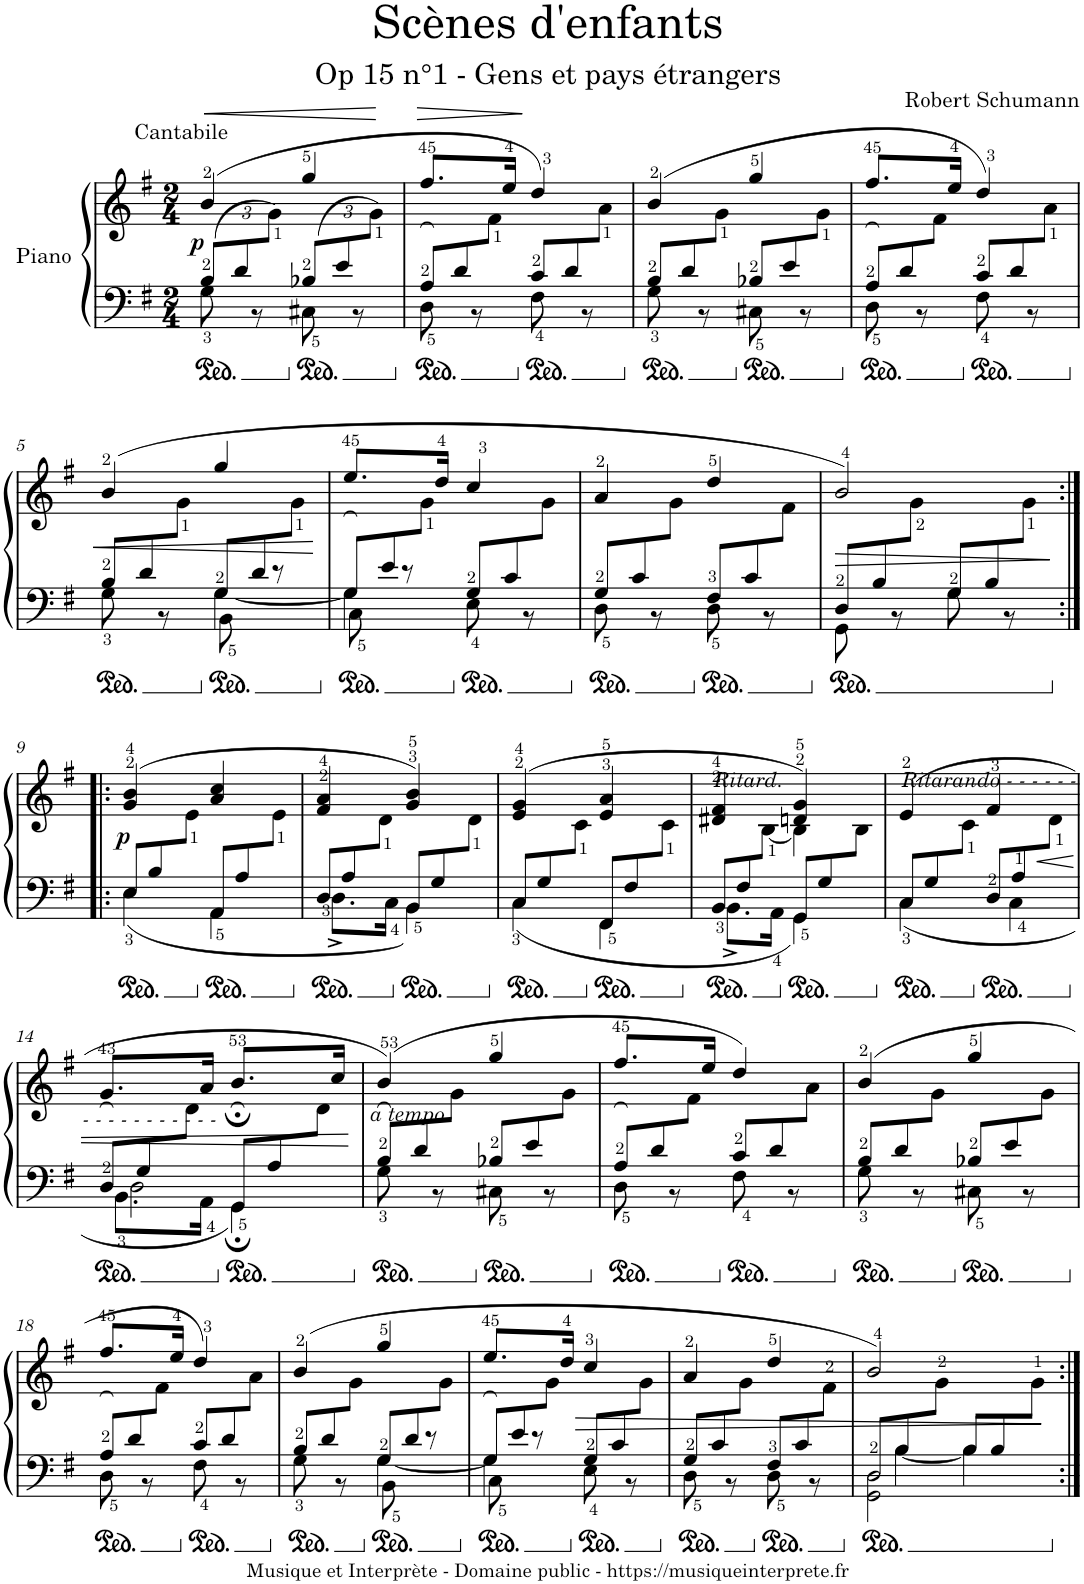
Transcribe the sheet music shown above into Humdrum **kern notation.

**kern	**kern	**dynam
*part1	*part1	*part1
*staff2	*staff1	*staff1/2
*I"Piano	*	*
*I'Pno	*	*
*clefF4	*clefG2	*
*k[f#]	*k[f#]	*
*M2/4	*M2/4	*
*ped	*	*
*Xbrackettup	*	*
=1	=1	=1
*^	*	*
!	!	!LO:TX:a:t=Cantabile	!
!	!	!	!LO:HP:b
*	*	*^	*
!	!	!	!	!LO:DY:n=1:b
(12B/L	8G\	(>4b/	6ryy	< p
12d/	.	.	.	.
.	8r	.	.	.
12ryy	.	.	12g\J)	.
*ped	*	*	*	*
*	*	*Xped	*	*
(12B-X/L	8C#X\	4gg/	6ryy	.
12e/	.	.	.	.
.	8r	.	.	.
12ryy	.	.	12g\J)	.
*v	*v	*	*	*
*	*v	*v	*
.	.	[
=2	=2	=2
*ped	*	*
*^	*	*
*	*	*Xped	*
!	!	!	!LO:HP:b
*	*	*^	*
(12A/L	8D\	8.ff#/L	6ryy	>
12d/	.	.	.	.
.	8r	.	.	.
12ryy	.	.	12f#\J)	.
.	.	16ee/Jk	.	.
*ped	*	*	*	*
*	*	*Xped	*	*
(12c/L	8F#\	4dd/)	6ryy	]
12d/	.	.	.	.
.	8r	.	.	.
12ryy	.	.	12a\J)	.
=3	=3	=3	=3	=3
*ped	*	*	*	*
*	*	*Xped	*	*
(12B/L	8G\	(>4b/	6ryy	.
12d/	.	.	.	.
.	8r	.	.	.
12ryy	.	.	12g\J)	.
*ped	*	*	*	*
*	*	*Xped	*	*
(12B-X/L	8C#X\	4gg/	6ryy	.
12e/	.	.	.	.
.	8r	.	.	.
12ryy	.	.	12g\J)	.
=4	=4	=4	=4	=4
*ped	*	*	*	*
*	*	*Xped	*	*
(12A/L	8D\	8.ff#/L	6ryy	.
12d/	.	.	.	.
.	8r	.	.	.
12ryy	.	.	12f#\J)	.
.	.	16ee/Jk	.	.
*ped	*	*	*	*
*	*	*Xped	*	*
(12c/L	8F#\	4dd/)	6ryy	.
12d/	.	.	.	.
.	8r	.	.	.
12ryy	.	.	12a\J)	.
*v	*v	*	*	*
!!LO:LB:g=z	!!
=5	=5	=5	=5
*ped	*	*	*
*^	*	*	*
*	*^	*	*	*
*	*	*	*Xped	*	*
!	!	!	!	!	!LO:HP:b
(12B/L	8G\	4ryy	(>4b/	6ryy	<
12d/	.	.	.	.	.
.	8r	.	.	.	.
12ryy	.	.	.	12g\J)	.
*ped	*	*	*	*	*
*	*	*	*Xped	*	*
(12G/L	8BB\	[4G\	4gg/	6ryy	.
12d/	.	.	.	.	.
.	8r	.	.	.	.
12ryy	.	.	.	12g\J)	.
*v	*v	*v	*	*	*
*	*v	*v	*
.	.	[
=6	=6	=6
*ped	*	*
*^	*	*
*	*^	*	*
*	*	*	*Xped	*
*	*	*	*^	*
(12G/L	8C\	4G\]	8.ee/L	6ryy	.
12e/	.	.	.	.	.
.	8r	.	.	.	.
12ryy	.	.	.	12g\J)	.
.	.	.	16dd/Jk	.	.
*ped	*	*	*	*	*
*	*	*	*Xped	*	*
(12G/L	8E\	4ryy	4cc/	6ryy	.
12c/	.	.	.	.	.
.	8r	.	.	.	.
12ryy	.	.	.	12g\J)	.
*v	*v	*v	*	*	*
=7	=7	=7	=7
*ped	*	*	*
*^	*	*	*
*	*	*Xped	*	*
(12G/L	8D\	4a/	6ryy	.
12c/	.	.	.	.
.	8r	.	.	.
12ryy	.	.	12g\J)	.
*ped	*	*	*	*
*	*	*Xped	*	*
(12F#/L	8D\	4dd/	6ryy	.
12c/	.	.	.	.
.	8r	.	.	.
12ryy	.	.	12f#\J)	.
=8	=8	=8	=8	=8
*ped	*	*	*	*
*	*	*Xped	*	*
!	!	!	!	!LO:HP:b
(12D/L	8GG\	2b/)	6ryy	>
12B/	.	.	.	.
.	8r	.	.	.
12ryy	.	.	12g\J)	.
(12G/L	8G\	.	6ryy	.
12B/	.	.	.	.
.	8r	.	.	.
12ryy	.	.	12g\J)	.
*v	*v	*	*	*
*	*v	*v	*
.	.	]
!!LO:LB:g=z
=9:|!|:	=9:|!|:	=9:|!|:
*ped	*	*
*^	*	*
*	*	*Xped	*
*	*	*^	*
!	!	!	!	!LO:DY:b
(12E/L	4E\	(>4g/ 4b/	6ryy	p
12B/	.	.	.	.
12ryy	.	.	12e\J)	.
*ped	*	*	*	*
*	*	*Xped	*	*
(12AA/L	4AA\	4a/ 4cc/	6ryy	.
12A/	.	.	.	.
12ryy	.	.	12e\J)	.
=10	=10	=10	=10	=10
*ped	*	*	*	*
*	*	*Xped	*	*
(12D/L	8.D^\L	4f#/ 4a/	6ryy	.
12A/	.	.	.	.
12ryy	.	.	12d\J)	.
.	16C\Jk	.	.	.
*ped	*	*	*	*
*	*	*Xped	*	*
(12BB/L	4BB\	4g/ 4b/)	6ryy	.
12G/	.	.	.	.
12ryy	.	.	12d\J)	.
=11	=11	=11	=11	=11
*ped	*	*	*	*
*	*	*Xped	*	*
(12C/L	4C\	(>4e/ 4g/	6ryy	.
12G/	.	.	.	.
12ryy	.	.	12c\J)	.
*ped	*	*	*	*
*	*	*Xped	*	*
(12FF#/L	4FF#\	4e/ 4a/	6ryy	.
12F#/	.	.	.	.
12ryy	.	.	12c\J)	.
*v	*v	*	*	*
*	*v	*v	*
=12	=12	=12
*ped	*	*
*^	*	*
*	*^	*	*
*	*	*brackettup	*	*
*	*	*	*Xped	*
*	*	*	*^	*
*	*	*	*	*^	*
!	!	!	!LO:TX:b:i:t=Ritard.	!	!	!
(12BB/L	8.BB^\L	6ryy	4d#X/ 4f#/	6ryy	6ryy	.
12F#/	.	.	.	.	.	.
12ryy	.	4ryy	.	12B\J)	[<4B	.
.	16AA\Jk	.	.	.	.	.
*ped	*	*	*	*	*	*
*Xbrackettup	*	*	*	*	*	*
*	*	*	*Xped	*	*	*
(12GG/L	4GG\	.	4dn/ 4g/)	6ryy	.	.
12G/	.	.	.	.	.	.
12ryy	.	12ryy	.	12B\J)	12ryy	.
*v	*v	*v	*	*	*	*
*	*v	*v	*v	*
=13	=13	=13
*ped	*	*
*^	*	*
*	*	*Xped	*
*	*^	*^	*
*	*	*	*	*^	*
!	!	!	!LO:TX:b:i:t=Ritarando - - - - - -	!	!	!
*	*v	*v	*	*	*	*
*	*	*	*v	*v	*
(12C/L	4C\	(>4e/	6ryy	.
12G/	.	.	.	.
12ryy	.	.	12c\J)	.
*ped	*	*	*	*
*	*	*Xped	*	*
(12D/L	4C\	4f#/	6ryy	.
12A/	.	.	.	.
!	!	!	!	!LO:HP:b
12ryy	.	.	12d\J)	<
*v	*v	*	*	*
!!LO:LB:g=z	!!
=14	=14	=14	=14
*ped	*	*	*
*^	*	*	*
*	*^	*	*	*
*	*	*	*Xped	*	*
!	!	!	!LO:TX:b:i:t=- - - - - - - - - - -	!	!
(12D/L	8.BB\L	2D\	8.g/L	6ryy	.
12G/	.	.	.	.	.
12ryy	.	.	.	12d\J)	.
.	16AA\Jk	.	16a/Jk	.	.
*ped	*	*	*	*	*
*	*	*	*Xped	*	*
(12GG/L	4GG;\	.	8.b;/L	6ryy	.
12A/	.	.	.	.	.
12ryy	.	.	.	12d\J)	.
.	.	.	16cc/Jk	.	.
*v	*v	*v	*	*	*
*	*v	*v	*
.	.	[
=15	=15	=15
*ped	*	*
*^	*	*
*	*	*Xped	*
*	*	*^	*
!	!	!LO:TX:b:i:t=a tempo	!	!
(12B/L	8G\	(>4b/)	6ryy	.
12d/	.	.	.	.
.	8r	.	.	.
12ryy	.	.	12g\J)	.
*ped	*	*	*	*
*	*	*Xped	*	*
(12B-X/L	8C#X\	4gg/	6ryy	.
12e/	.	.	.	.
.	8r	.	.	.
12ryy	.	.	12g\J)	.
=16	=16	=16	=16	=16
*ped	*	*	*	*
*	*	*Xped	*	*
(12A/L	8D\	8.ff#/L	6ryy	.
12d/	.	.	.	.
.	8r	.	.	.
12ryy	.	.	12f#\J)	.
.	.	16ee/Jk	.	.
*ped	*	*	*	*
*	*	*Xped	*	*
(12c/L	8F#\	4dd/)	6ryy	.
12d/	.	.	.	.
.	8r	.	.	.
12ryy	.	.	12a\J)	.
=17	=17	=17	=17	=17
*ped	*	*	*	*
*	*	*Xped	*	*
(12B/L	8G\	(>4b/	6ryy	.
12d/	.	.	.	.
.	8r	.	.	.
12ryy	.	.	12g\J)	.
*ped	*	*	*	*
*	*	*Xped	*	*
(12B-X/L	8C#X\	4gg/	6ryy	.
12e/	.	.	.	.
.	8r	.	.	.
12ryy	.	.	12g\J)	.
!!LO:LB:g=z	!!
=18	=18	=18	=18	=18
*ped	*	*	*	*
*	*	*Xped	*	*
(12A/L	8D\	8.ff#/L	6ryy	.
12d/	.	.	.	.
.	8r	.	.	.
12ryy	.	.	12f#\J)	.
.	.	16ee/Jk	.	.
*ped	*	*	*	*
*	*	*Xped	*	*
(12c/L	8F#\	4dd/)	6ryy	.
12d/	.	.	.	.
.	8r	.	.	.
12ryy	.	.	12a\J)	.
*v	*v	*	*	*
=19	=19	=19	=19
*ped	*	*	*
*^	*	*	*
*	*^	*	*	*
*	*	*	*Xped	*	*
(12B/L	8G\	4ryy	(>4b/	6ryy	.
12d/	.	.	.	.	.
.	8r	.	.	.	.
12ryy	.	.	.	12g\J)	.
*ped	*	*	*	*	*
*	*	*	*Xped	*	*
([12G/L	8BB\	[4G\	4gg/	6ryy	.
12d/	.	.	.	.	.
.	8r	.	.	.	.
12ryy	.	.	.	12g\J)	.
=20	=20	=20	=20	=20	=20
*ped	*	*	*	*	*
*	*	*	*Xped	*	*
(12G/L]	8C\	4G\]	8.ee/L	6ryy	.
12e/	.	.	.	.	.
.	8r	.	.	.	.
12ryy	.	.	.	12g\J)	.
.	.	.	16dd/Jk	.	.
*ped	*	*	*	*	*
*	*	*	*Xped	*	*
!	!	!	!	!	!LO:HP:b
(12G/L	8E\	4ryy	4cc/	6ryy	>
12c/	.	.	.	.	.
.	8r	.	.	.	.
12ryy	.	.	.	12g\J)	.
*v	*v	*v	*	*	*
=21	=21	=21	=21
*ped	*	*	*
*^	*	*	*
*	*	*Xped	*	*
(12G/L	8D\	4a/	6ryy	.
12c/	.	.	.	.
.	8r	.	.	.
12ryy	.	.	12g\J)	.
*ped	*	*	*	*
*	*	*Xped	*	*
(12F#/L	8D\	4dd/	6ryy	.
12c/	.	.	.	.
.	8r	.	.	.
12ryy	.	.	12f#\J)	.
*v	*v	*	*	*
=22	=22	=22	=22
*ped	*	*	*
*^	*	*	*
*	*^	*	*	*
*	*	*brackettup	*	*	*
*	*	*	*Xped	*	*
(12D/L	2GG\ 2D\	12ryy	2b/)	6ryy	.
[12B/	.	[6B\	.	.	.
12ryy	.	.	.	12g\J)	.
*Xbrackettup	*	*	*	*	*
(12B/L]	.	6B\]	.	6ryy	.
12B/	.	.	.	.	.
12ryy	.	12ryy	.	12g\J)	.
*v	*v	*v	*	*	*
*	*v	*v	*
.	.	]
*	*Xped	*
=:|!	=:|!	=:|!
*-	*-	*-
